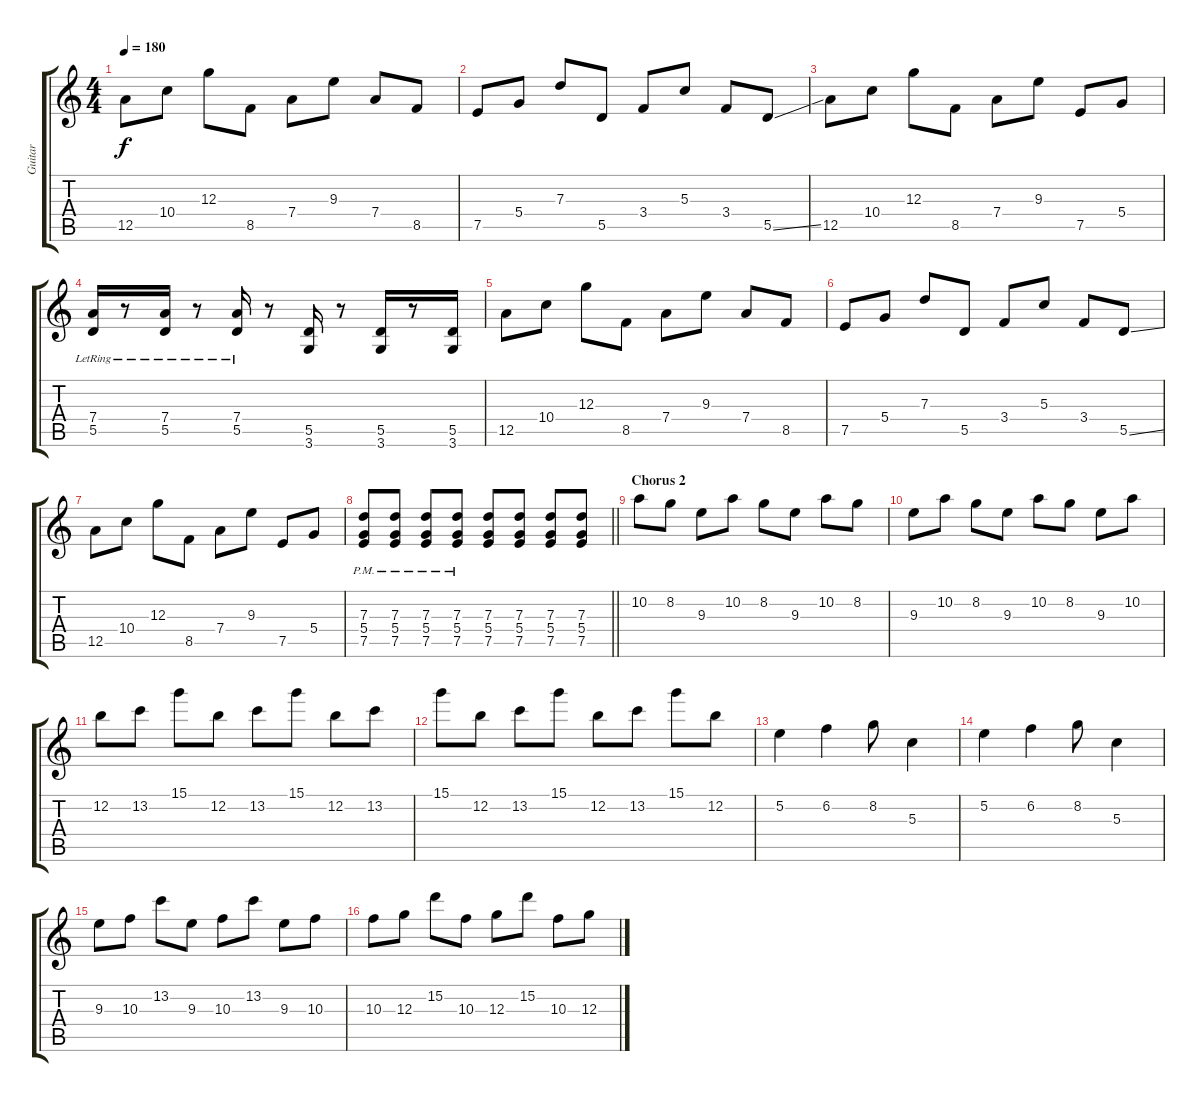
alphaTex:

\track ("Guitar" "Guitar") {instrument distortionguitar}
\staff {score tabs}
\tuning (E4 B3 G3 D3 A2 E2) {hide}
\ts (4 4)
\tempo 180
\clef g2
\ks c
12.5.8{dy f} 10.4.8 12.3.8 8.5.8 7.4.8 9.3.8 7.4.8 8.5.8 |
7.5.8 5.4.8 7.3.8 5.5.8 3.4.8 5.3.8 3.4.8 5.5{ss}.8 |
12.5.8 10.4.8 12.3.8 8.5.8 7.4.8 9.3.8 7.5.8 5.4.8 |
(7.4{lr} 5.5{lr}).16 r.8 (7.4{lr} 5.5{lr}).16 r.8 (7.4{lr} 5.5{lr}).16 r.8 (5.5 3.6).16 r.8 (5.5 3.6).16 r.8 (5.5 3.6).16 |
12.5.8 10.4.8 12.3.8 8.5.8 7.4.8 9.3.8 7.4.8 8.5.8 |
7.5.8 5.4.8 7.3.8 5.5.8 3.4.8 5.3.8 3.4.8 5.5{ss}.8 |
12.5.8 10.4.8 12.3.8 8.5.8 7.4.8 9.3.8 7.5.8 5.4.8 |
\barLineRight lightlight
(7.3{pm} 5.4{pm} 7.5{pm}).8 (7.3{pm} 5.4{pm} 7.5{pm}).8 (7.3{pm} 5.4{pm} 7.5{pm}).8 (7.3{pm} 5.4{pm} 7.5{pm}).8 (7.3 5.4 7.5).8 (7.3 5.4 7.5).8 (7.3 5.4 7.5).8 (7.3 5.4 7.5).8 |
\section ("" "Chorus 2")
10.2.8 8.2.8 9.3.8 10.2.8 8.2.8 9.3.8 10.2.8 8.2.8 |
9.3.8 10.2.8 8.2.8 9.3.8 10.2.8 8.2.8 9.3.8 10.2.8 |
12.2.8 13.2.8 15.1.8 12.2.8 13.2.8 15.1.8 12.2.8 13.2.8 |
15.1.8 12.2.8 13.2.8 15.1.8 12.2.8 13.2.8 15.1.8 12.2.8 |
5.2.4 6.2.4 8.2.8 5.3.4 |
5.2.4 6.2.4 8.2.8 5.3.4 |
9.3.8 10.3.8 13.2.8 9.3.8 10.3.8 13.2.8 9.3.8 10.3.8 |
10.3.8 12.3.8 15.2.8 10.3.8 12.3.8 15.2.8 10.3.8 12.3.8
